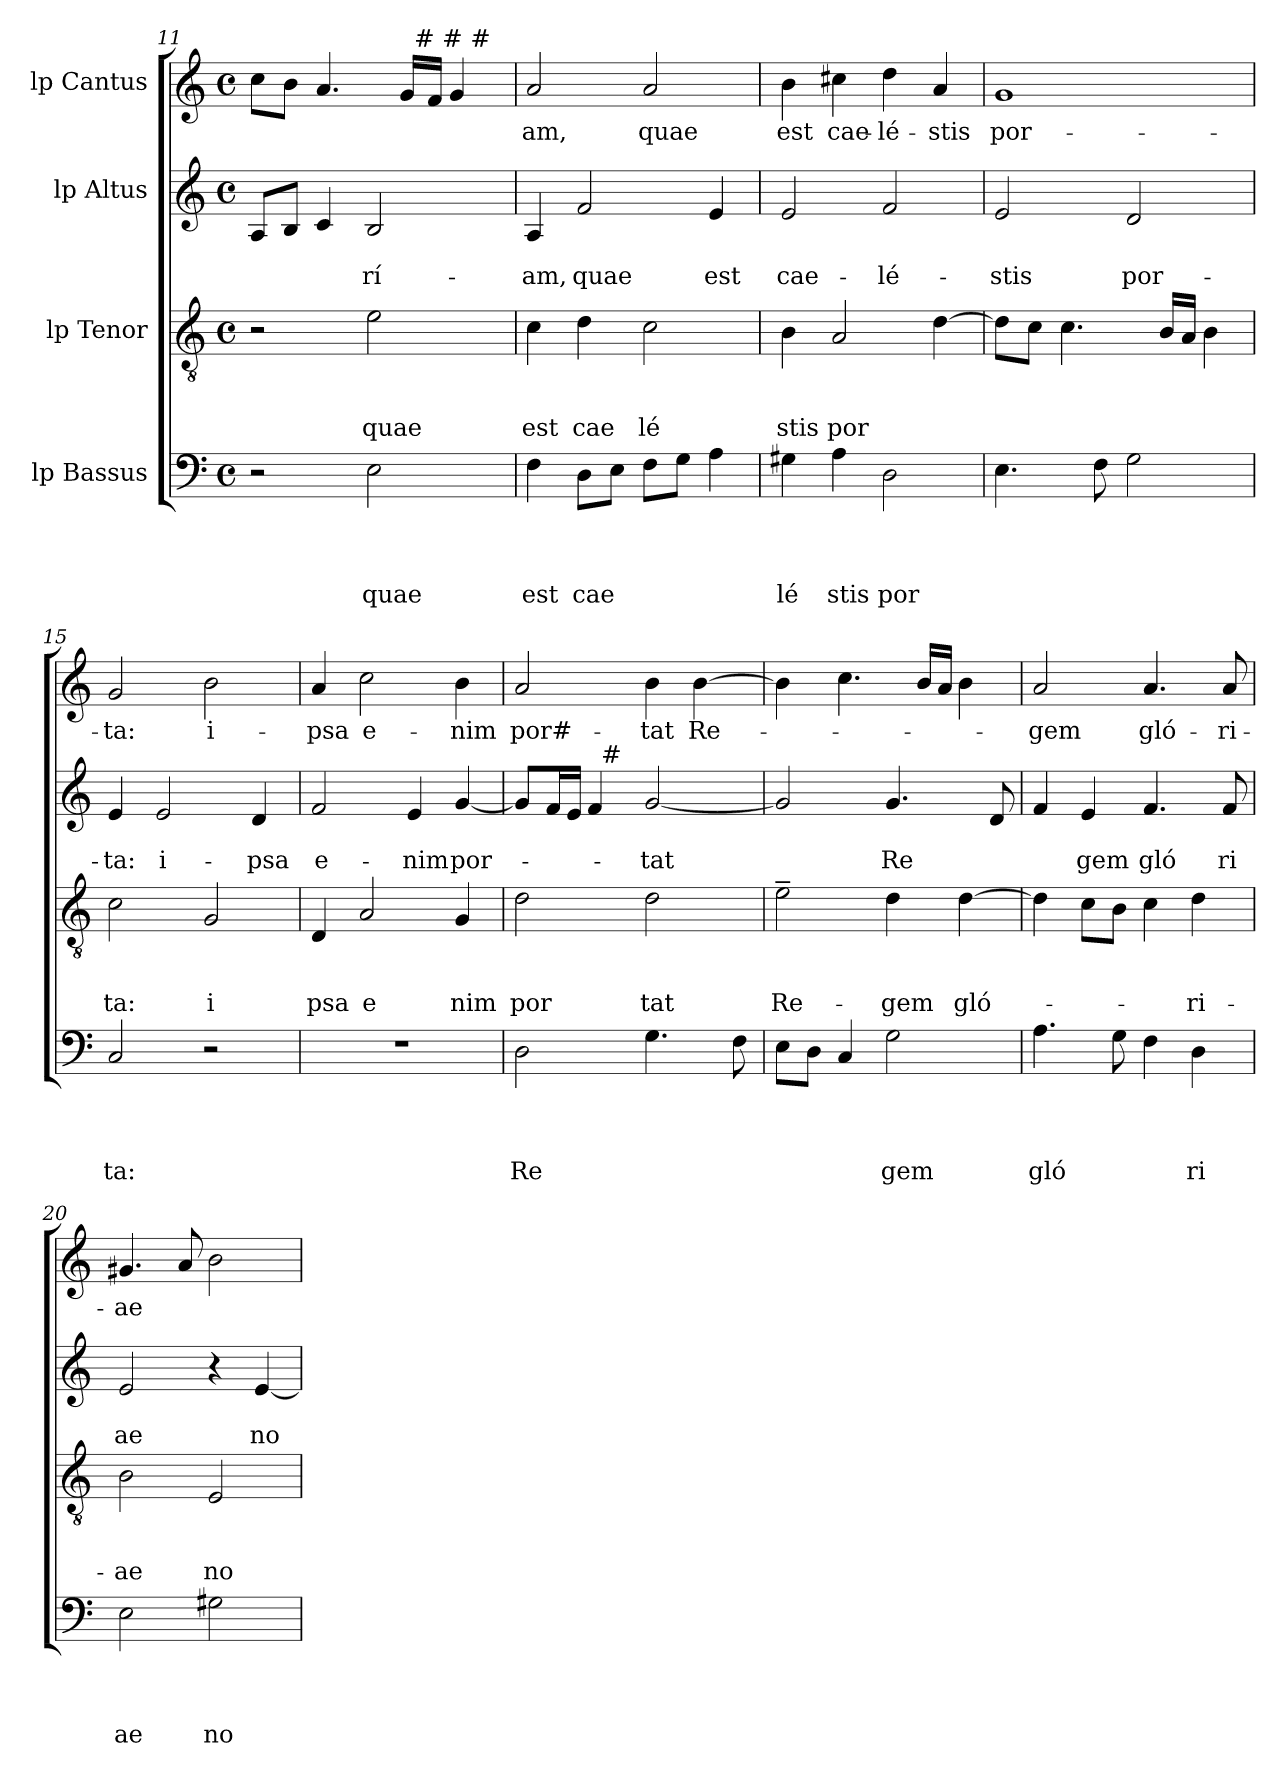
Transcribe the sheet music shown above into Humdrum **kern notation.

**kern	**text	**text	**text	**text	**kern	**text	**text	**text	**kern	**text	**text	**kern	**text
*part4	*part4	*part4	*part4	*part4	*part3	*part3	*part3	*part3	*part2	*part2	*part2	*part1	*part1
*staff4	*staff4	*staff4	*staff4	*staff4	*staff3	*staff3	*staff3	*staff3	*staff2	*staff2	*staff2	*staff1	*staff1
*I"lp Bassus	*	*	*	*	*I"lp Tenor	*	*	*	*I"lp Altus	*	*	*I"lp Cantus	*
*clefF4	*	*	*	*	*clefGv2	*	*	*	*clefG2	*	*	*clefG2	*
*k[]	*	*	*	*	*k[]	*	*	*	*k[]	*	*	*k[]	*
*C:	*	*	*	*	*C:	*	*	*	*C:	*	*	*C:	*
*M4/4	*	*	*	*	*M4/4	*	*	*	*M4/4	*	*	*M4/4	*
*met(c)	*	*	*	*	*met(c)	*	*	*	*met(c)	*	*	*met(c)	*
=11	=11	=11	=11	=11	=11	=11	=11	=11	=11	=11	=11	=11	=11
*	*	*	*	*	*	*	*	*	*	*	*	*^	*
2r	.	.	.	.	2r	.	.	.	8A/L	.	.	8cc\L	2ryy	.
.	.	.	.	.	.	.	.	.	8B/J	.	.	8b\J	.	.
.	.	.	.	.	.	.	.	.	4c/	.	.	4.a/	.	.
!	!	!	!	!LO:LY:b	!	!	!	!LO:LY:b	!	!	!LO:LY:b	!	!	!
2E\	.	.	.	quae	2e\	.	.	quae	2B/	.	-rí-	.	8ryy	.
.	.	.	.	.	.	.	.	.	.	.	.	16g/LL	32ryy	.
!	!	!	!	!	!	!	!	!	!	!	!	!	!LO:TX:a:t=# # #	!
.	.	.	.	.	.	.	.	.	.	.	.	.	4ryy	.
.	.	.	.	.	.	.	.	.	.	.	.	16f/JJ	.	.
.	.	.	.	.	.	.	.	.	.	.	.	4g/	.	.
.	.	.	.	.	.	.	.	.	.	.	.	.	16.ryy	.
!!LO:LB:g=z
=12	=12	=12	=12	=12	=12	=12	=12	=12	=12	=12	=12	=12	=12	=12
!	!	!	!	!LO:LY:b	!	!	!	!LO:LY:b	!	!	!LO:LY:b	!	!	!LO:LY:b
*	*	*	*	*	*	*	*	*	*	*	*	*v	*v	*
4F\	.	.	.	est	4c\	.	.	est	4A/	.	-am,	2a/	am,
!	!	!	!	!LO:LY:b	!	!	!	!LO:LY:b	!	!	!LO:LY:b	!	!
8D\L	.	.	.	cae	4d\	.	.	cae	2f/	.	quae	.	.
8E\J	.	.	.	.	.	.	.	.	.	.	.	.	.
!	!	!	!	!	!	!	!	!LO:LY:b	!	!	!	!	!LO:LY:b
8F\L	.	.	.	.	2c\	.	.	lé	.	.	.	2a/	quae
8G\J	.	.	.	.	.	.	.	.	.	.	.	.	.
!	!	!	!	!	!	!	!	!	!	!	!LO:LY:b	!	!
4A\	.	.	.	.	.	.	.	.	4e/	.	est	.	.
=13	=13	=13	=13	=13	=13	=13	=13	=13	=13	=13	=13	=13	=13
!	!	!	!	!LO:LY:b	!	!	!	!LO:LY:b	!	!	!LO:LY:b	!	!LO:LY:b
4G#X\	.	.	.	lé	4B\	.	.	stis	2e/	.	cae-	4b\	est
!	!	!	!	!LO:LY:b	!	!	!	!LO:LY:b	!	!	!	!	!LO:LY:b
4A\	.	.	.	stis	2A/	.	.	por	.	.	.	4cc#X\	cae-
!	!	!	!	!LO:LY:b	!	!	!	!	!	!	!LO:LY:b	!	!LO:LY:b
2D\	.	.	.	por	.	.	.	.	2f/	.	-lé-	4dd\	-lé-
!	!	!	!	!	!	!	!	!	!	!	!	!	!LO:LY:b
.	.	.	.	.	[>4d\	.	.	.	.	.	.	4a/	-stis
=14	=14	=14	=14	=14	=14	=14	=14	=14	=14	=14	=14	=14	=14
!	!	!	!	!	!	!	!	!	!	!	!LO:LY:b	!	!LO:LY:b
4.E\	.	.	.	.	8d\L]	.	.	.	2e/	.	-stis	1g	por-
.	.	.	.	.	8c\J	.	.	.	.	.	.	.	.
.	.	.	.	.	4.c\	.	.	.	.	.	.	.	.
8F\	.	.	.	.	.	.	.	.	.	.	.	.	.
!	!	!	!	!	!	!	!	!	!	!	!LO:LY:b	!	!
2G\	.	.	.	.	.	.	.	.	2d/	.	por-	.	.
.	.	.	.	.	16B/LL	.	.	.	.	.	.	.	.
.	.	.	.	.	16A/JJ	.	.	.	.	.	.	.	.
.	.	.	.	.	4B\	.	.	.	.	.	.	.	.
=15	=15	=15	=15	=15	=15	=15	=15	=15	=15	=15	=15	=15	=15
!	!	!	!	!LO:LY:b	!	!	!	!LO:LY:b	!	!	!LO:LY:b	!	!LO:LY:b
2C/	.	.	.	ta:	2c\	.	.	ta:	4e/	.	-ta:	2g/	-ta:
!	!	!	!	!	!	!	!	!	!	!	!LO:LY:b	!	!
.	.	.	.	.	.	.	.	.	2e/	.	i-	.	.
!	!	!	!	!	!	!	!	!LO:LY:b	!	!	!	!	!LO:LY:b
2r	.	.	.	.	2G/	.	.	i	.	.	.	2b\	i-
!	!	!	!	!	!	!	!	!	!	!	!LO:LY:b	!	!
.	.	.	.	.	.	.	.	.	4d/	.	-psa	.	.
=16	=16	=16	=16	=16	=16	=16	=16	=16	=16	=16	=16	=16	=16
!	!	!	!	!	!	!	!	!LO:LY:b	!	!	!LO:LY:b	!	!LO:LY:b
1r	.	.	.	.	4D/	.	.	psa	2f/	.	e-	4a/	-psa
!	!	!	!	!	!	!	!	!LO:LY:b	!	!	!	!	!LO:LY:b
.	.	.	.	.	2A/	.	.	e	.	.	.	2cc\	e-
!	!	!	!	!	!	!	!	!	!	!	!LO:LY:b	!	!
.	.	.	.	.	.	.	.	.	4e/	.	-nim	.	.
!	!	!	!	!	!	!	!	!LO:LY:b	!	!	!LO:LY:b	!	!LO:LY:b
.	.	.	.	.	4G/	.	.	nim	[<4g/	.	por-	4b\	-nim
=17	=17	=17	=17	=17	=17	=17	=17	=17	=17	=17	=17	=17	=17
!	!	!	!	!LO:LY:b	!	!	!	!LO:LY:b	!	!	!	!	!LO:LY:b
*	*	*	*	*	*	*	*	*	*^	*	*	*	*
2D\	.	.	.	Re	2d\	.	.	por	8g/L]	4ryy	.	.	2a/	por#-
.	.	.	.	.	.	.	.	.	16f/L	.	.	.	.	.
.	.	.	.	.	.	.	.	.	16e/JJ	.	.	.	.	.
.	.	.	.	.	.	.	.	.	4f/	32ryy	.	.	.	.
!	!	!	!	!	!	!	!	!	!	!LO:TX:a:t=#	!	!	!	!
.	.	.	.	.	.	.	.	.	.	2ryy	.	.	.	.
!	!	!	!	!	!	!	!	!LO:LY:b	!	!	!	!LO:LY:b	!	!LO:LY:b
4.G\	.	.	.	.	2d\	.	.	tat	[<2g/	.	.	-tat	4b\	-tat
!	!	!	!	!	!	!	!	!	!	!	!	!	!	!LO:LY:b
.	.	.	.	.	.	.	.	.	.	.	.	.	[<4b\	Re-
.	.	.	.	.	.	.	.	.	.	8..ryy	.	.	.	.
8F\	.	.	.	.	.	.	.	.	.	.	.	.	.	.
!!LO:LB:g=z
=18	=18	=18	=18	=18	=18	=18	=18	=18	=18	=18	=18	=18	=18	=18
!	!	!	!	!	!	!	!	!LO:LY:b	!	!	!	!	!	!
*	*	*	*	*	*	*	*	*	*v	*v	*	*	*	*
8E\L	.	.	.	.	2e~>\	.	.	Re-	2g/]	.	.	4b\]	.
8D\J	.	.	.	.	.	.	.	.	.	.	.	.	.
4C/	.	.	.	.	.	.	.	.	.	.	.	4.cc\	.
!	!	!	!	!LO:LY:b	!	!	!	!LO:LY:b	!	!	!LO:LY:b	!	!
2G\	.	.	.	gem	4d\	.	.	-gem	4.g/	.	Re	.	.
.	.	.	.	.	.	.	.	.	.	.	.	16b/LL	.
.	.	.	.	.	.	.	.	.	.	.	.	16a/JJ	.
!	!	!	!	!	!	!	!	!LO:LY:b	!	!	!	!	!
.	.	.	.	.	[>4d\	.	.	gló-	.	.	.	4b\	.
.	.	.	.	.	.	.	.	.	8d/	.	.	.	.
=19	=19	=19	=19	=19	=19	=19	=19	=19	=19	=19	=19	=19	=19
!	!	!	!	!LO:LY:b	!	!	!	!	!	!	!	!	!LO:LY:b
4.A\	.	.	.	gló	4d\]	.	.	.	4f/	.	.	2a/	-gem
!	!	!	!	!	!	!	!	!	!	!	!LO:LY:b	!	!
.	.	.	.	.	8c\L	.	.	.	4e/	.	gem	.	.
8G\	.	.	.	.	8B\J	.	.	.	.	.	.	.	.
!	!	!	!	!	!	!	!	!	!	!	!LO:LY:b	!	!LO:LY:b
4F\	.	.	.	.	4c\	.	.	.	4.f/	.	gló	4.a/	gló-
!	!	!	!	!LO:LY:b	!	!	!	!LO:LY:b	!	!	!	!	!
4D\	.	.	.	ri	4d\	.	.	-ri-	.	.	.	.	.
!	!	!	!	!	!	!	!	!	!	!	!LO:LY:b	!	!LO:LY:b
.	.	.	.	.	.	.	.	.	8f/	.	ri	8a/	-ri-
=20	=20	=20	=20	=20	=20	=20	=20	=20	=20	=20	=20	=20	=20
!	!	!	!	!LO:LY:b	!	!	!	!LO:LY:b	!	!	!LO:LY:b	!	!LO:LY:b
2E\	.	.	.	ae	2B\	.	.	-ae	2e/	.	ae	4.g#X/	-ae
.	.	.	.	.	.	.	.	.	.	.	.	8a/	.
!	!	!	!	!LO:LY:b	!	!	!	!LO:LY:b	!	!	!	!	!
2G#X\	.	.	.	no	2E/	.	.	no-	4r	.	.	2b\	.
!	!	!	!	!	!	!	!	!	!	!	!LO:LY:b	!	!
.	.	.	.	.	.	.	.	.	[<4e/	.	no	.	.
=	=	=	=	=	=	=	=	=	=	=	=	=	=
*-	*-	*-	*-	*-	*-	*-	*-	*-	*-	*-	*-	*-	*-
